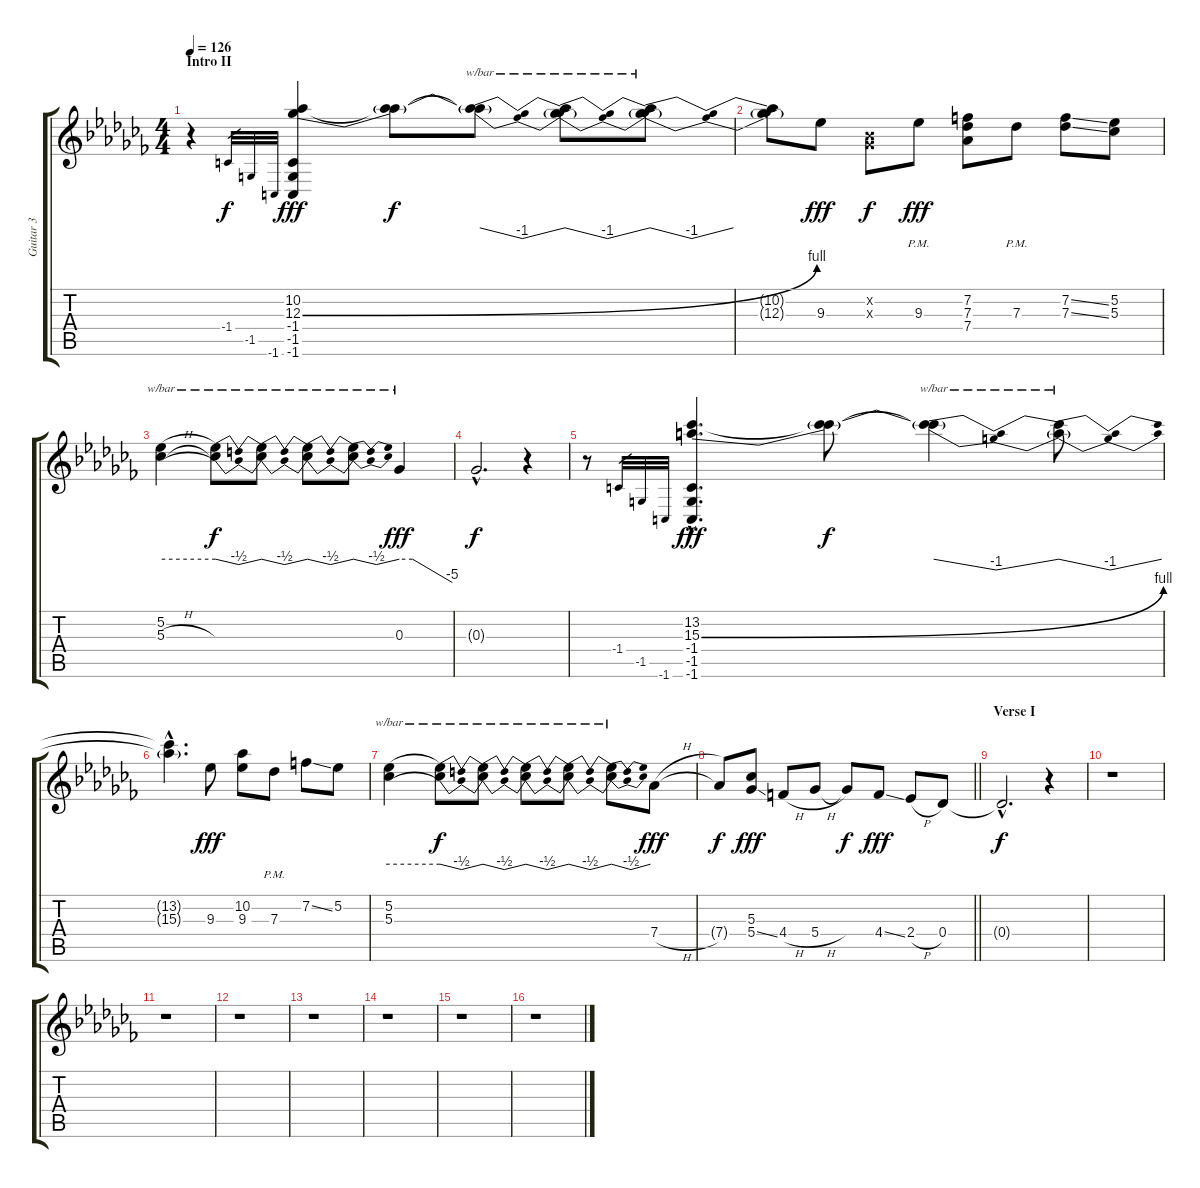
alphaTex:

\track ("Guitar 3" "Guitar 3") {instrument distortionguitar}
\staff {score tabs}
\tuning (Eb4 Bb3 Gb3 Db3 Ab2 Db2) {hide}
\ts (4 4)
\section ("" "Intro II")
\tempo 126
\clef g2
\ks cb
r.4{dy f} -1.4.32{gr} -1.5.32{gr} -1.6.32{gr} (10.2 12.3{be (bend 0 0 60 4)} -1.4 -1.5 -1.6).4{dy fff} (10.2{t} 12.3{t}).8{dy f} (10.2{t} 12.3{t}).8{tbe (dip default 0 0 30 -4 60 0)} (10.2{t} 12.3{t}).8{tbe (dip default 0 0 30 -4 60 0)} (10.2{t} 12.3{t}).8{tbe (dip default 0 0 30 -4 60 0)} |
(10.2{t} 12.3{t}).8 9.3.8{dy fff} (0.2{x} 0.3{x}).8{dy f} 9.3{pm}.8{dy fff} (7.2 7.3 7.4).8 7.3{pm}.8 (7.2{ss} 7.3{ss}).8 (5.2 5.3).8 |
(5.2 5.3{h}).4{tbe (hold default 0 0 60 0)} (5.2{t} 5.3{t}).8{tbe (dip default 0 0 30 -2 60 0) dy f} (5.2{t} 5.3{t}).8{tbe (dip default 0 0 30 -2 60 0)} (5.2{t} 5.3{t}).8{tbe (dip default 0 0 30 -2 60 0)} (5.2{t} 5.3{t}).8{tbe (dip default 0 0 30 -2 60 0)} 0.3.4{tbe (custom default 0 0 15 0 60 -20) dy fff} |
0.3{hac t}.2{d dy f} r.4 |
r.8 -1.4.32{gr} -1.5.32{gr} -1.6.32{gr} (13.2{hac} 15.3{be (bend 0 0 60 4) hac} -1.4{hac} -1.5{hac} -1.6{hac}).4{d dy fff} (13.2{t} 15.3{t}).8{dy f} (13.2{t} 15.3{t}).4{tbe (dip default 0 0 30 -4 60 0)} (13.2{t} 15.3{t}).8{tbe (dip default 0 0 30 -4 60 0)} |
(13.2{hac t} 15.3{hac t}).4{d} 9.3.8{dy fff} (10.2 9.3).8 7.3{pm}.8 7.2{ss}.8 5.2.8 |
(5.2 5.3).4{tbe (hold default 0 0 60 0)} (5.2{t} 5.3{t}).8{tbe (dip default 0 0 30 -2 60 0) dy f} (5.2{t} 5.3{t}).8{tbe (dip default 0 0 30 -2 60 0)} (5.2{t} 5.3{t}).8{tbe (dip default 0 0 30 -2 60 0)} (5.2{t} 5.3{t}).8{tbe (dip default 0 0 30 -2 60 0)} (5.2{t} 5.3{t}).8{tbe (dip default 0 0 30 -2 60 0)} 7.4{h}.8{dy fff} |
\barLineRight lightlight
7.4{t}.8{dy f} (5.3 5.4{ss}).8{dy fff} 4.4{h}.8 5.4{h}.8 5.4{t}.8{dy f} 4.4{ss}.8{dy fff} 2.4{h}.8 0.4.8{volume 0} |
\section ("" "Verse I")
0.4{hac t}.2{d dy f} r.4 |
r.1{volume 13} |
r.1 |
r.1 |
r.1 |
r.1 |
r.1 |
r.1
